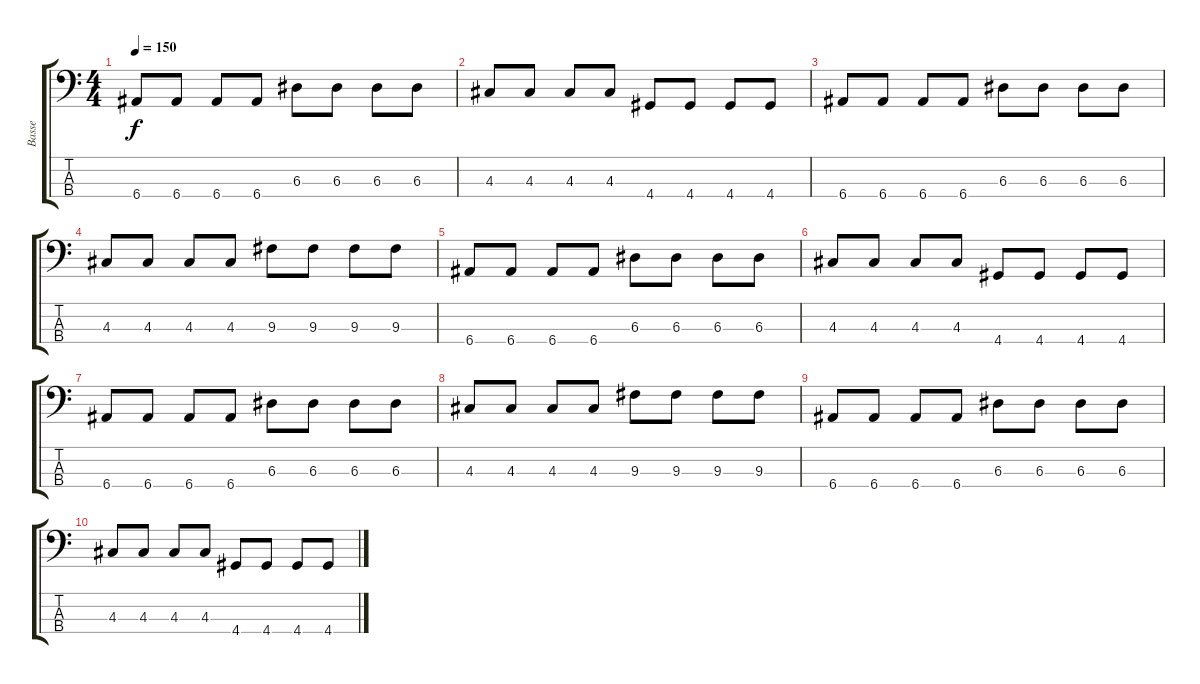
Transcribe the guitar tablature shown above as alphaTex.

\track ("Basse" "Basse") {instrument electricbasspick}
\staff {score tabs}
\tuning (G2 D2 A1 E1) {hide}
\ts (4 4)
\tempo 150
\clef f4
\ks c
6.4.8{dy f} 6.4.8 6.4.8 6.4.8 6.3.8 6.3.8 6.3.8 6.3.8 |
4.3.8 4.3.8 4.3.8 4.3.8 4.4.8 4.4.8 4.4.8 4.4.8 |
6.4.8 6.4.8 6.4.8 6.4.8 6.3.8 6.3.8 6.3.8 6.3.8 |
4.3.8 4.3.8 4.3.8 4.3.8 9.3.8 9.3.8 9.3.8 9.3.8 |
6.4.8 6.4.8 6.4.8 6.4.8 6.3.8 6.3.8 6.3.8 6.3.8 |
4.3.8 4.3.8 4.3.8 4.3.8 4.4.8 4.4.8 4.4.8 4.4.8 |
6.4.8 6.4.8 6.4.8 6.4.8 6.3.8 6.3.8 6.3.8 6.3.8 |
4.3.8 4.3.8 4.3.8 4.3.8 9.3.8 9.3.8 9.3.8 9.3.8 |
6.4.8 6.4.8 6.4.8 6.4.8 6.3.8 6.3.8 6.3.8 6.3.8 |
4.3.8 4.3.8 4.3.8 4.3.8 4.4.8 4.4.8 4.4.8 4.4.8
